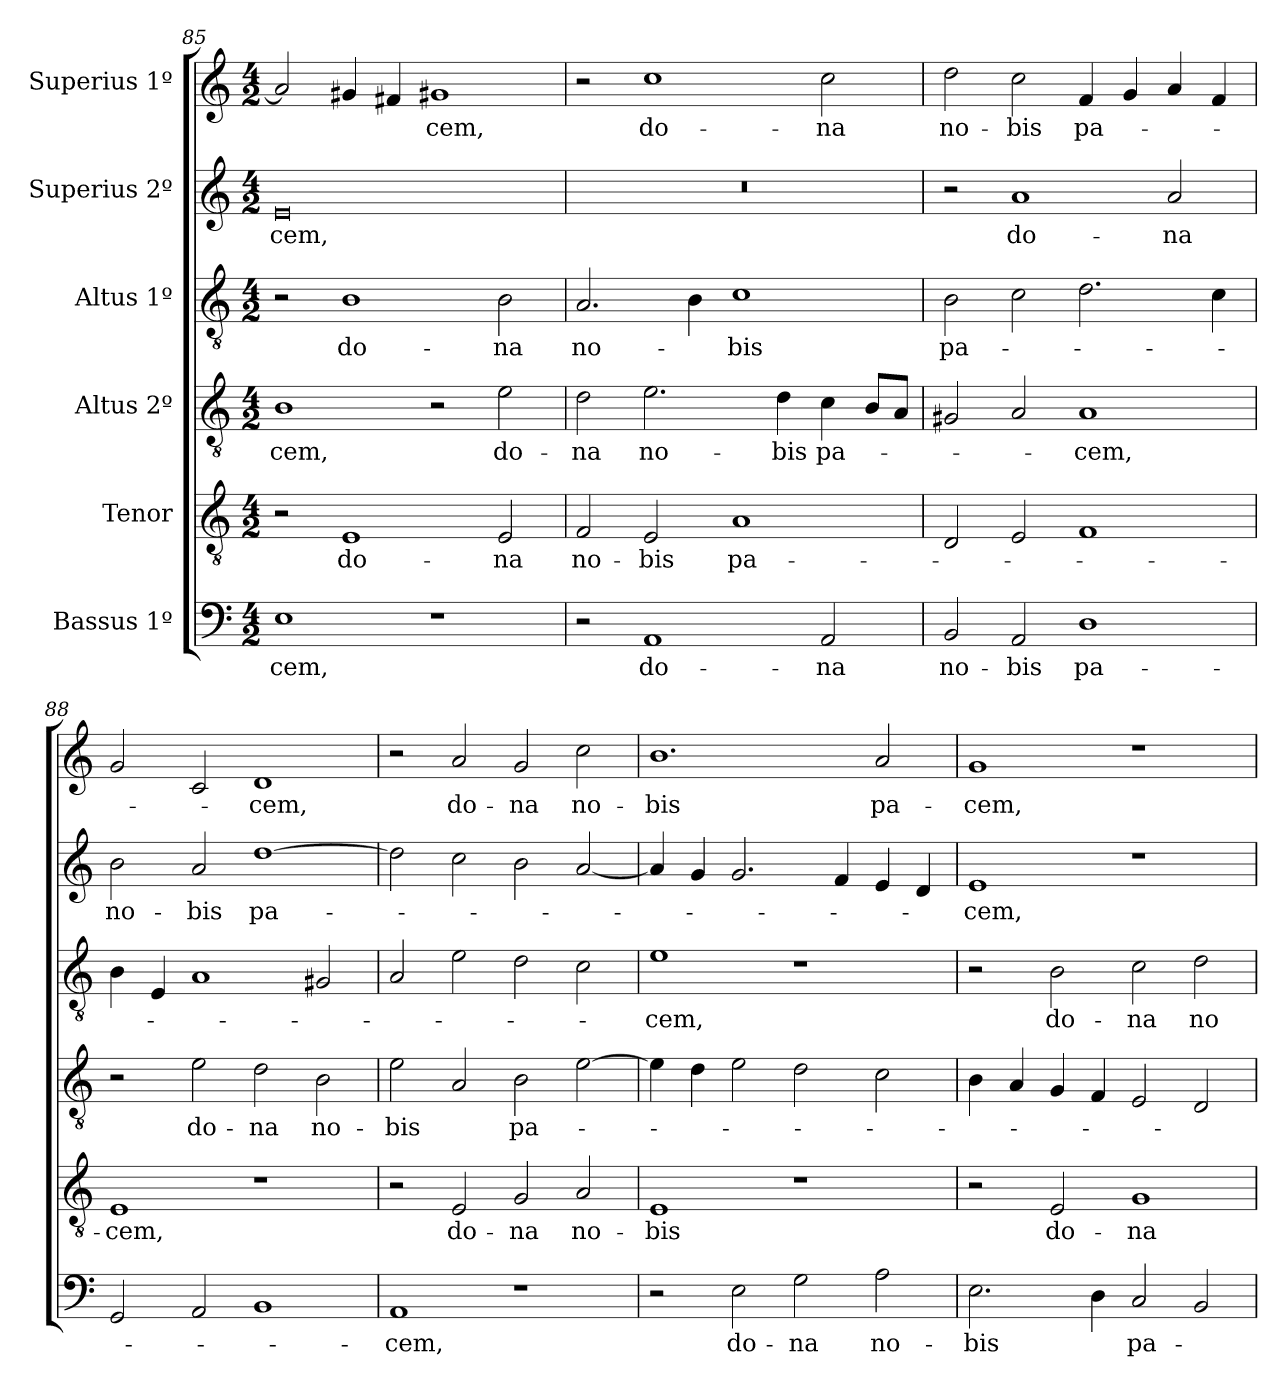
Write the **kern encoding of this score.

**kern	**text	**kern	**text	**kern	**text	**kern	**text	**kern	**text	**kern	**text
*part6	*part6	*part5	*part5	*part4	*part4	*part3	*part3	*part2	*part2	*part1	*part1
*staff6	*staff6	*staff5	*staff5	*staff4	*staff4	*staff3	*staff3	*staff2	*staff2	*staff1	*staff1
*I"Bassus 1º	*	*I"Tenor	*	*I"Altus 2º	*	*I"Altus 1º	*	*I"Superius 2º	*	*I"Superius 1º	*
*clefF4	*	*clefGv2	*	*clefGv2	*	*clefGv2	*	*clefG2	*	*clefG2	*
*k[]	*	*k[]	*	*k[]	*	*k[]	*	*k[]	*	*k[]	*
*M4/2	*	*M4/2	*	*M4/2	*	*M4/2	*	*M4/2	*	*M4/2	*
=85	=85	=85	=85	=85	=85	=85	=85	=85	=85	=85	=85
1E\	-cem,	2r	.	1B\	-cem,	2r	.	0e/	-cem,	2a/]	.
.	.	1E/	do-	.	.	1B\	do-	.	.	4g#X/	.
.	.	.	.	.	.	.	.	.	.	4f#X/	.
1r	.	.	.	2r	.	.	.	.	.	1g#X/	-cem,
.	.	2E/	-na	2e\	do-	2B\	-na	.	.	.	.
=86	=86	=86	=86	=86	=86	=86	=86	=86	=86	=86	=86
2r	.	2F/	no-	2d\	-na	2.A/	no-	0r	.	2r	.
1AA/	do-	2E/	-bis	2.e\	no-	.	.	.	.	1cc\	do-
.	.	.	.	.	.	4B\	.	.	.	.	.
.	.	1A/	pa-	.	.	1c\	-bis	.	.	.	.
.	.	.	.	4d\	-bis	.	.	.	.	.	.
2AA/	-na	.	.	4c\	pa-	.	.	.	.	2cc\	-na
.	.	.	.	8B/L	.	.	.	.	.	.	.
.	.	.	.	8A/J	.	.	.	.	.	.	.
=87	=87	=87	=87	=87	=87	=87	=87	=87	=87	=87	=87
2BB/	no-	2D/	.	2G#X/	.	2B\	pa-	2r	.	2dd\	no-
2AA/	-bis	2E/	.	2A/	.	2c\	.	1a/	do-	2cc\	-bis
1D\	pa-	1F/	.	1A/	-cem,	2.d\	.	.	.	4f/	pa-
.	.	.	.	.	.	.	.	.	.	4g/	.
.	.	.	.	.	.	.	.	2a/	-na	4a/	.
.	.	.	.	.	.	4c\	.	.	.	4f/	.
=88	=88	=88	=88	=88	=88	=88	=88	=88	=88	=88	=88
2GG/	.	1E/	-cem,	2r	.	4B\	.	2b\	no-	2g/	.
.	.	.	.	.	.	4E/	.	.	.	.	.
2AA/	.	.	.	2e\	do-	1A/	.	2a/	-bis	2c/	.
1BB/	.	1r	.	2d\	-na	.	.	[1dd\	pa-	1d/	-cem,
.	.	.	.	2B\	no-	2G#X/	.	.	.	.	.
=89	=89	=89	=89	=89	=89	=89	=89	=89	=89	=89	=89
1AA/	-cem,	2r	.	2e\	-bis	2A/	.	2dd\]	.	2r	.
.	.	2E/	do-	2A/	.	2e\	.	2cc\	.	2a/	do-
1r	.	2G/	-na	2B\	pa-	2d\	.	2b\	.	2g/	-na
.	.	2A/	no-	[2e\	.	2c\	.	[2a/	.	2cc\	no-
=90	=90	=90	=90	=90	=90	=90	=90	=90	=90	=90	=90
2r	.	1E/	-bis	4e\]	.	1e\	-cem,	4a/]	.	1.b\	-bis
.	.	.	.	4d\	.	.	.	4g/	.	.	.
2E\	do-	.	.	2e\	.	.	.	2.g/	.	.	.
2G\	-na	1r	.	2d\	.	1r	.	.	.	.	.
.	.	.	.	.	.	.	.	4f/	.	.	.
2A\	no-	.	.	2c\	.	.	.	4e/	.	2a/	pa-
.	.	.	.	.	.	.	.	4d/	.	.	.
=91	=91	=91	=91	=91	=91	=91	=91	=91	=91	=91	=91
2.E\	-bis	2r	.	4B\	.	2r	.	1e/	-cem,	1g/	-cem,
.	.	.	.	4A/	.	.	.	.	.	.	.
.	.	2E/	do-	4G/	.	2B\	do-	.	.	.	.
4D\	.	.	.	4F/	.	.	.	.	.	.	.
2C/	pa-	1G/	-na	2E/	.	2c\	-na	1r	.	1r	.
2BB/	.	.	.	2D/	.	2d\	no-	.	.	.	.
=	=	=	=	=	=	=	=	=	=	=	=
*-	*-	*-	*-	*-	*-	*-	*-	*-	*-	*-	*-
